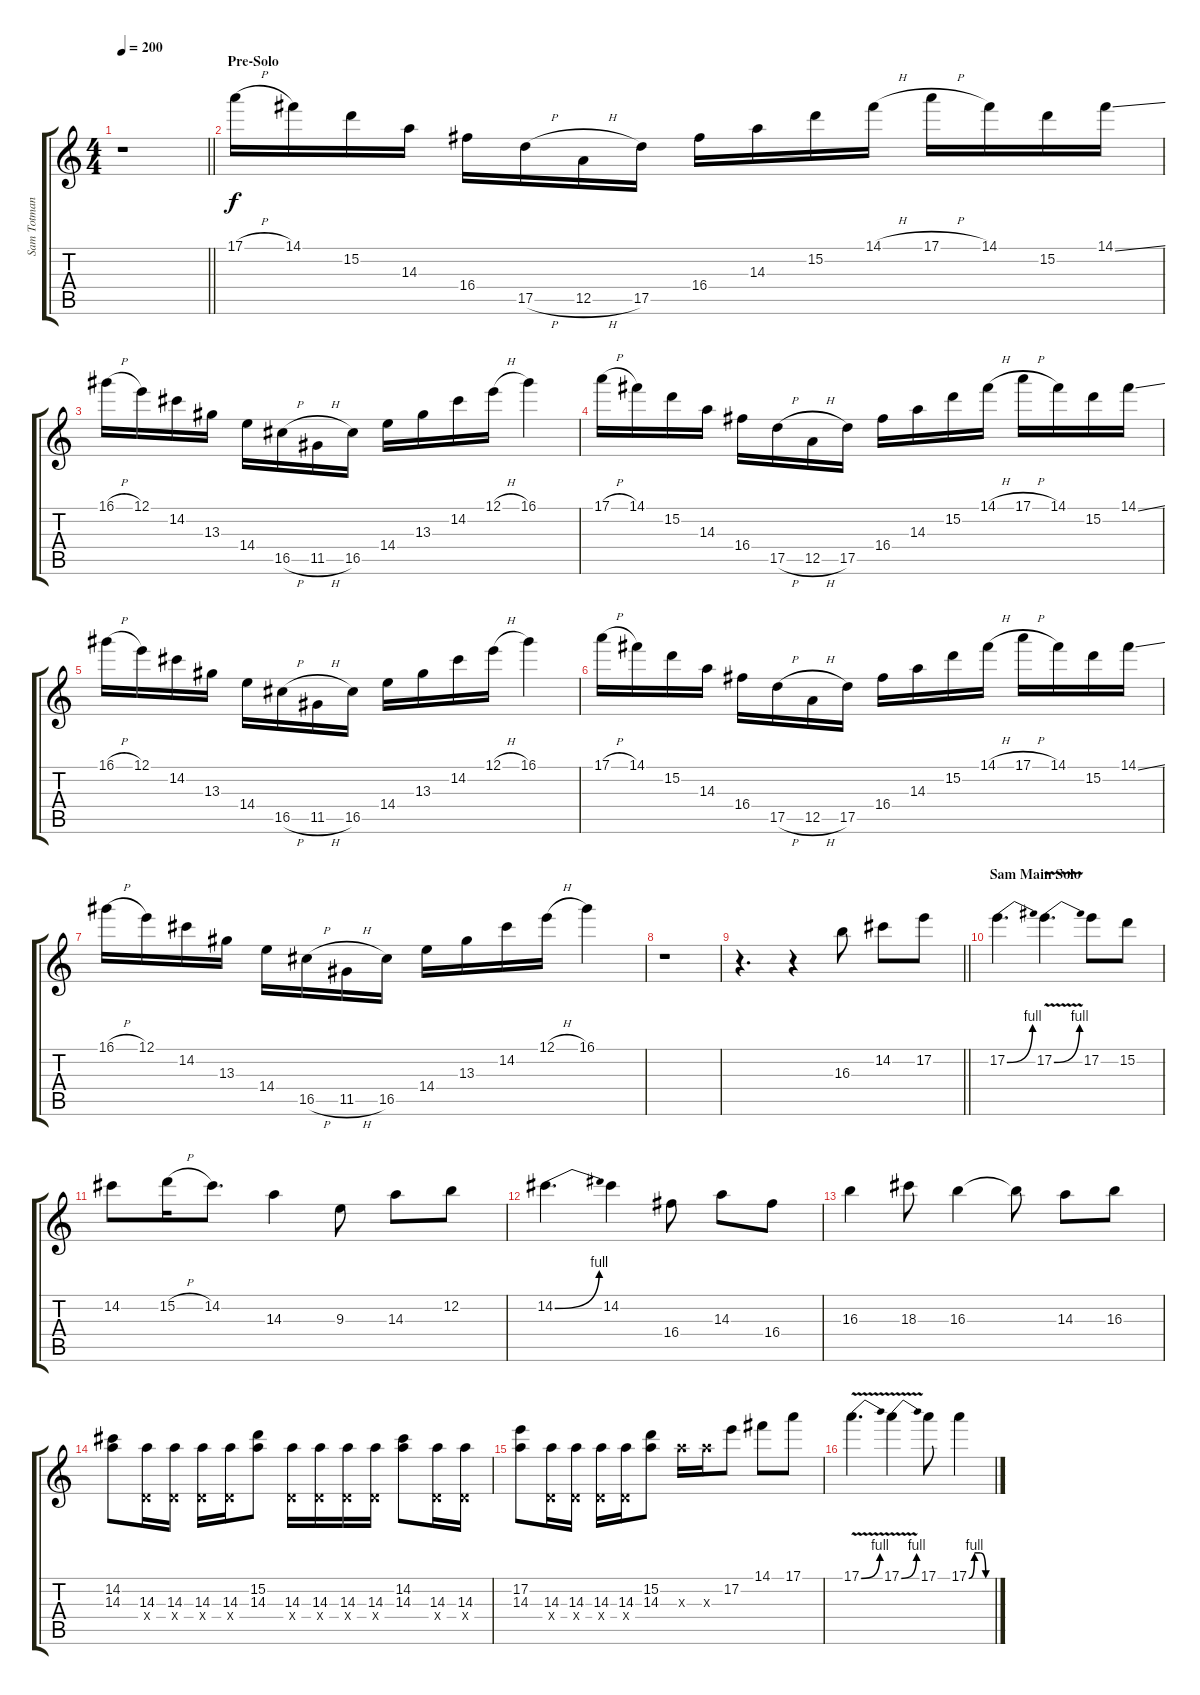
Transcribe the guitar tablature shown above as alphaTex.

\track ("Sam Totman | Lead Gtr." "Sam Totman") {instrument distortionguitar}
\staff {score tabs}
\tuning (E4 B3 G3 D3 A2 E2) {hide}
\ts (4 4)
\tempo 200
\clef g2
\barLineRight lightlight
\ks c
r.1{dy f} |
\section ("" "Pre-Solo")
17.1{h}.16 14.1.16 15.2.16 14.3.16 16.4.16 17.5{h}.16 12.5{h}.16 17.5.16 16.4.16 14.3.16 15.2.16 14.1{h}.16 17.1{h}.16 14.1.16 15.2.16 14.1{ss}.16 |
16.1{h}.16 12.1.16 14.2.16 13.3.16 14.4.16 16.5{h}.16 11.5{h}.16 16.5.16 14.4.16 13.3.16 14.2.16 12.1{h}.16 16.1.4 |
17.1{h}.16 14.1.16 15.2.16 14.3.16 16.4.16 17.5{h}.16 12.5{h}.16 17.5.16 16.4.16 14.3.16 15.2.16 14.1{h}.16 17.1{h}.16 14.1.16 15.2.16 14.1{ss}.16 |
16.1{h}.16 12.1.16 14.2.16 13.3.16 14.4.16 16.5{h}.16 11.5{h}.16 16.5.16 14.4.16 13.3.16 14.2.16 12.1{h}.16 16.1.4 |
17.1{h}.16 14.1.16 15.2.16 14.3.16 16.4.16 17.5{h}.16 12.5{h}.16 17.5.16 16.4.16 14.3.16 15.2.16 14.1{h}.16 17.1{h}.16 14.1.16 15.2.16 14.1{ss}.16 |
16.1{h}.16 12.1.16 14.2.16 13.3.16 14.4.16 16.5{h}.16 11.5{h}.16 16.5.16 14.4.16 13.3.16 14.2.16 12.1{h}.16 16.1.4 |
r.1 |
\barLineRight lightlight
r.4{d} r.4 16.3.8 14.2.8 17.2.8 |
\section ("" "Sam Main Solo")
17.2{be (bend 0 0 60 4)}.4{d} 17.2{be (bend 0 0 60 4) v}.4{d} 17.2.8 15.2.8 |
14.2.8 15.2{h}.16 14.2.8{d} 14.3.4 9.3.8 14.3.8 12.2.8 |
14.2{be (bend 0 0 60 4)}.4{d} 14.2.4 16.4.8 14.3.8 16.4.8 |
16.3.4 18.3.8 16.3.4 16.3{t}.8 14.3.8 16.3.8 |
(14.2 14.3).8 (14.3 0.4{x}).16 (14.3 0.4{x}).16 (14.3 0.4{x}).16 (14.3 0.4{x}).16 (15.2 14.3).8 (14.3 0.4{x}).16 (14.3 0.4{x}).16 (14.3 0.4{x}).16 (14.3 0.4{x}).16 (14.2 14.3).8 (14.3 0.4{x}).16 (14.3 0.4{x}).16 |
(17.2 14.3).8 (14.3 0.4{x}).16 (14.3 0.4{x}).16 (14.3 0.4{x}).16 (14.3 0.4{x}).16 (15.2 14.3).8 14.3{x}.16 14.3{x}.16 17.2.8 14.1.8 17.1.8 |
17.1{be (bend 0 0 60 4) v}.4{d} 17.1{be (bend 0 0 60 4) v}.4 17.1.8 17.1{be (custom 0 0 15 4 30 4 45 0 60 0)}.4
